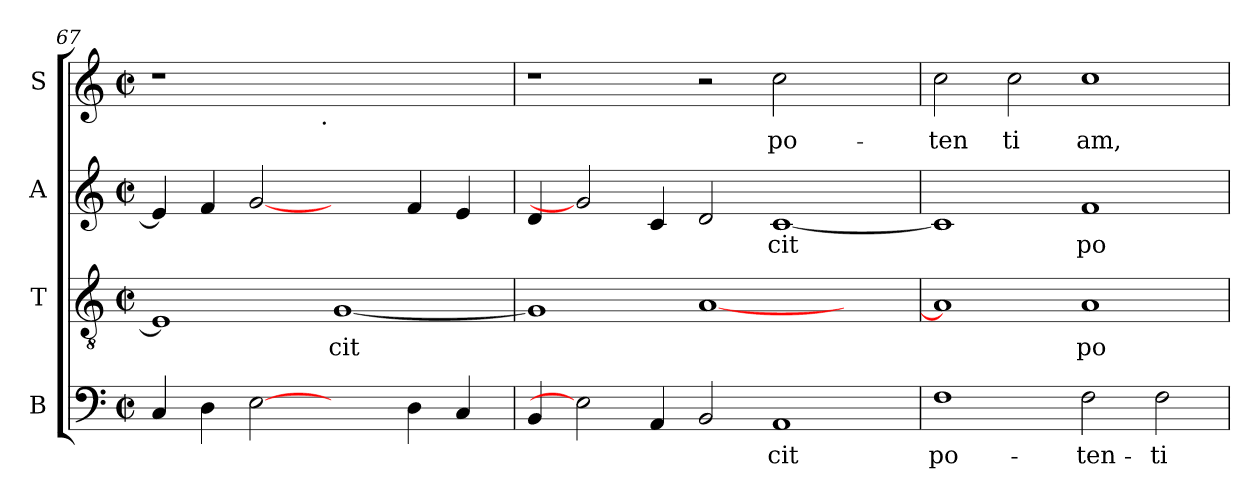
**kern	**text	**kern	**text	**kern	**text	**kern	**text
*part4	*part4	*part3	*part3	*part2	*part2	*part1	*part1
*staff4	*staff4	*staff3	*staff3	*staff2	*staff2	*staff1	*staff1
*I"B	*	*I"T	*	*I"A	*	*I"S	*
*I'B	*	*I'T	*	*I'A	*	*I'S	*
*clefF4	*	*clefGv2	*	*clefG2	*	*clefG2	*
*k[]	*	*k[]	*	*k[]	*	*k[]	*
*C:	*	*C:	*	*C:	*	*C:	*
*M2/2	*	*M2/2	*	*M2/2	*	*M2/2	*
*met(c|)	*	*met(c|)	*	*met(c|)	*	*met(c|)	*
=67	=67	=67	=67	=67	=67	=67	=67
!	!LO:LY:b:cj	!	!LO:LY:b:cj	!	!LO:LY:b:cj	!	!
*	*	*	*	*	*	*^	*
4C/	.	1E]	.	4e/]	.	1r	2ryy	.
!	!LO:LY:b:cj	!	!	!	!LO:LY:b:cj	!	!	!
4D\	.	.	.	4f/	.	.	.	.
!	!LO:LY:b:cj	!	!	!	!LO:LY:b:cj	!	!	!
[2E	.	.	.	[2g	.	.	4...ryy	.
!	!	!	!	!	!	!	!LO:TX:b:t=.	!
.	.	.	.	.	.	.	1ryy	.
!	!	!	!LO:LY:b:cj	!	!	!	!	!
2ryy	.	[<1G	cit	2ryy	.	1ryy	.	.
!	!LO:LY:b:cj	!	!	!	!LO:LY:b:cj	!	!	!
4D\	.	.	.	4f/	.	.	.	.
!	!LO:LY:b:cj	!	!	!	!LO:LY:b:cj	!	!	!
4C/	.	.	.	4e/	.	.	.	.
.	.	.	.	.	.	.	32ryy	.
=68	=68	=68	=68	=68	=68	=68	=68	=68
!	!LO:LY:b:cj	!	!LO:LY:b:cj	!	!LO:LY:b:cj	!	!	!
*	*	*	*	*	*	*v	*v	*
4BB/	.	1G]	.	4d/	.	1r	.
2E]	.	.	.	2g]	.	.	.
!	!LO:LY:b:cj	!	!	!	!LO:LY:b:cj	!	!
4AA/	.	.	.	4c/	.	.	.
!	!LO:LY:b:cj	!	!LO:LY:b:cj	!	!LO:LY:b:cj	!	!
2BB/	.	[<1A	.	2d/	.	2r	.
!	!LO:LY:b:cj	!	!	!	!LO:LY:b:cj	!	!LO:LY:b:cj
1AA	cit	.	.	[<1c	cit	2cc\	po-
.	.	2ryy	.	.	.	2ryy	.
!!LO:LB:g=z
=69	=69	=69	=69	=69	=69	=69	=69
!	!LO:LY:b:cj	!	!LO:LY:b:cj	!	!LO:LY:b:cj	!	!LO:LY:b:cj
1F	po-	1A]	.	1c]	.	2cc\	-ten
!	!	!	!	!	!	!	!LO:LY:b:cj
.	.	.	.	.	.	2cc\	ti
!	!LO:LY:b:cj	!	!LO:LY:b:cj	!	!LO:LY:b:cj	!	!LO:LY:b:cj
2F\	-ten-	1A	po-	1f	po	1cc	am,
!	!LO:LY:b:cj	!	!	!	!	!	!
2F\	-ti-	.	.	.	.	.	.
=	=	=	=	=	=	=	=
*-	*-	*-	*-	*-	*-	*-	*-
